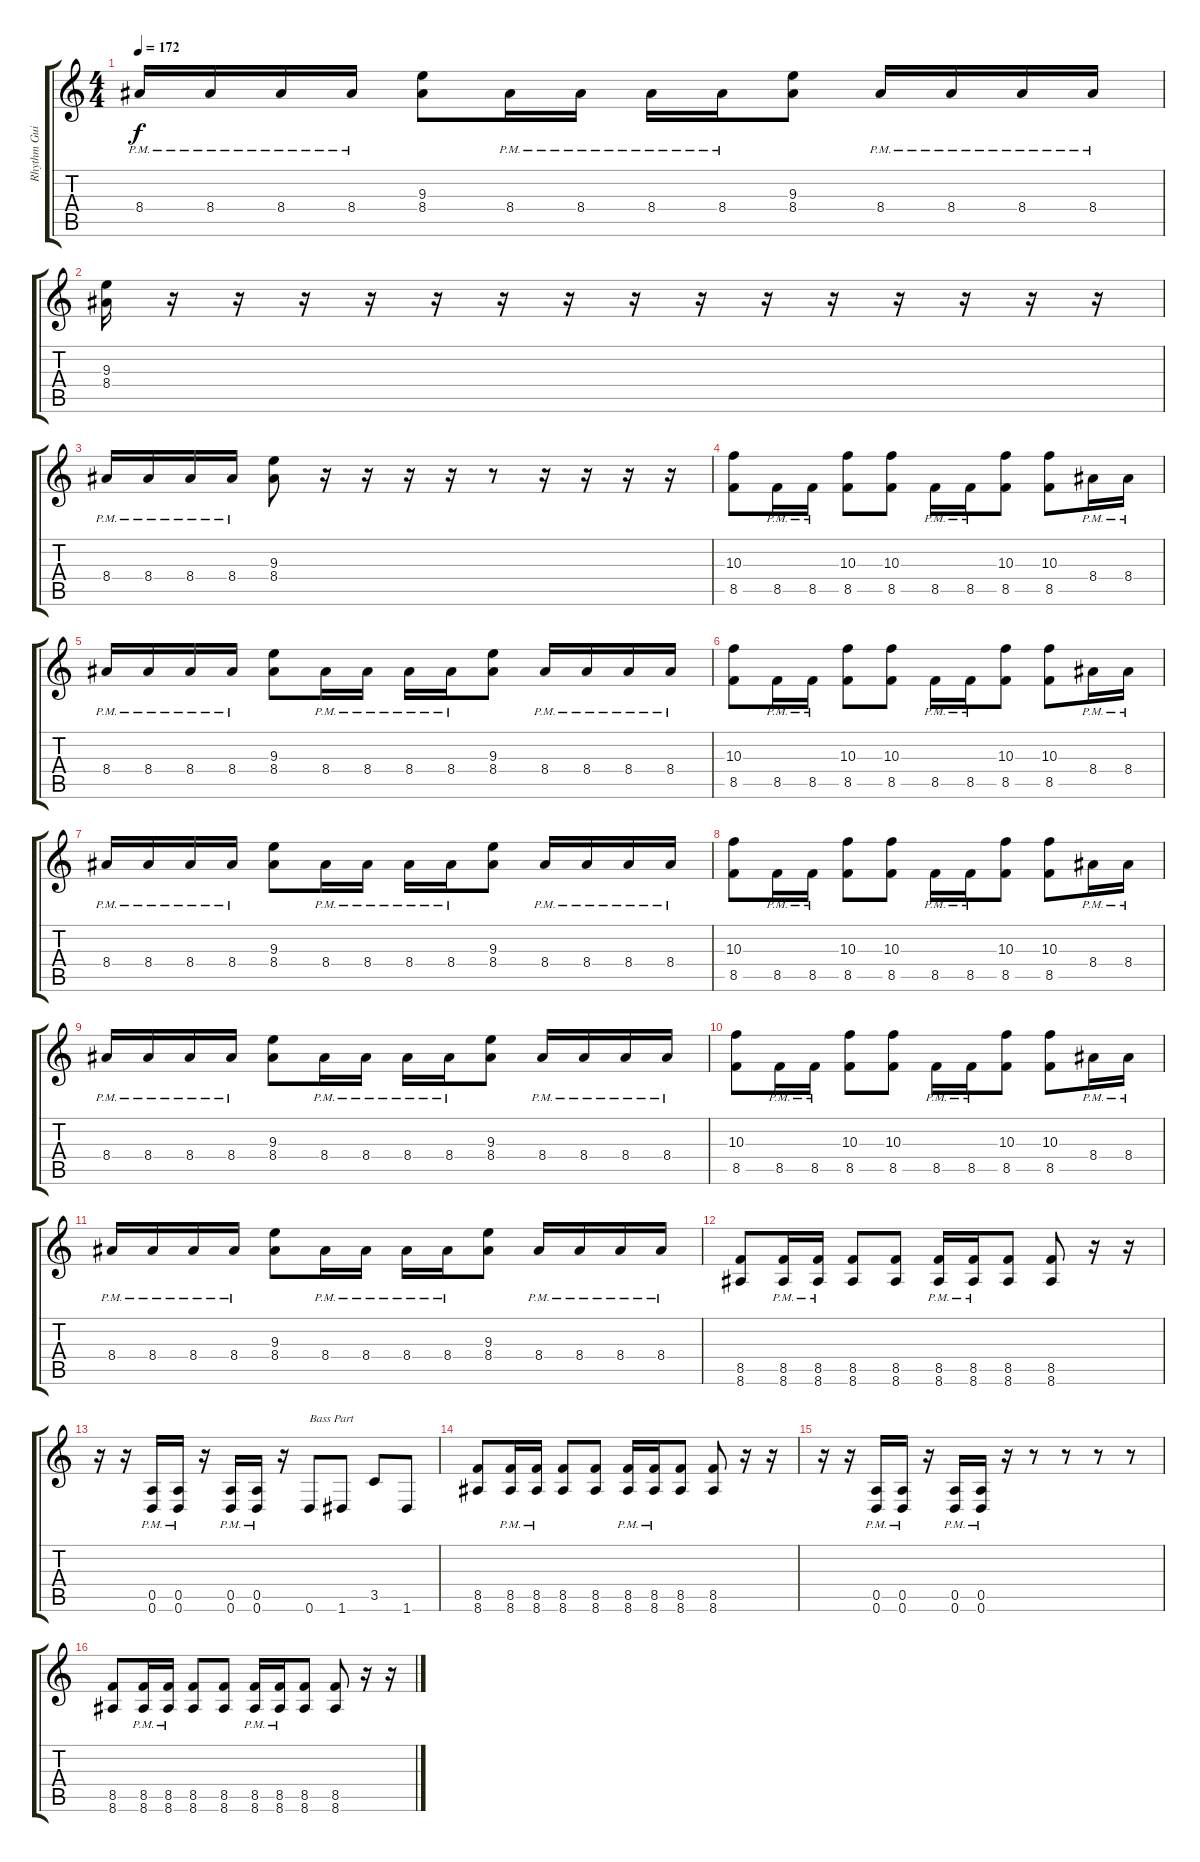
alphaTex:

\track ("Rhythm Guitar 2" "Rhythm Gui") {instrument distortionguitar}
\staff {score tabs}
\tuning (E4 B3 G3 D3 A2 D2) {hide}
\ts (4 4)
\tempo 172
\clef g2
\ks c
8.4{pm}.16{dy f} 8.4{pm}.16 8.4{pm}.16 8.4{pm}.16 (9.3 8.4).8 8.4{pm}.16 8.4{pm}.16 8.4{pm}.16 8.4{pm}.16 (9.3 8.4).8 8.4{pm}.16 8.4{pm}.16 8.4{pm}.16 8.4{pm}.16 |
(9.3 8.4).16 r.16 r.16 r.16 r.16 r.16 r.16 r.16 r.16 r.16 r.16 r.16 r.16 r.16 r.16 r.16 |
8.4{pm}.16 8.4{pm}.16 8.4{pm}.16 8.4{pm}.16 (9.3 8.4).8 r.16 r.16 r.16 r.16 r.8 r.16 r.16 r.16 r.16 |
(10.3 8.5).8 8.5{pm}.16 8.5{pm}.16 (10.3 8.5).8 (10.3 8.5).8 8.5{pm}.16 8.5{pm}.16 (10.3 8.5).8 (10.3 8.5).8 8.4{pm}.16 8.4{pm}.16 |
8.4{pm}.16 8.4{pm}.16 8.4{pm}.16 8.4{pm}.16 (9.3 8.4).8 8.4{pm}.16 8.4{pm}.16 8.4{pm}.16 8.4{pm}.16 (9.3 8.4).8 8.4{pm}.16 8.4{pm}.16 8.4{pm}.16 8.4{pm}.16 |
(10.3 8.5).8 8.5{pm}.16 8.5{pm}.16 (10.3 8.5).8 (10.3 8.5).8 8.5{pm}.16 8.5{pm}.16 (10.3 8.5).8 (10.3 8.5).8 8.4{pm}.16 8.4{pm}.16 |
8.4{pm}.16 8.4{pm}.16 8.4{pm}.16 8.4{pm}.16 (9.3 8.4).8 8.4{pm}.16 8.4{pm}.16 8.4{pm}.16 8.4{pm}.16 (9.3 8.4).8 8.4{pm}.16 8.4{pm}.16 8.4{pm}.16 8.4{pm}.16 |
(10.3 8.5).8 8.5{pm}.16 8.5{pm}.16 (10.3 8.5).8 (10.3 8.5).8 8.5{pm}.16 8.5{pm}.16 (10.3 8.5).8 (10.3 8.5).8 8.4{pm}.16 8.4{pm}.16 |
8.4{pm}.16 8.4{pm}.16 8.4{pm}.16 8.4{pm}.16 (9.3 8.4).8 8.4{pm}.16 8.4{pm}.16 8.4{pm}.16 8.4{pm}.16 (9.3 8.4).8 8.4{pm}.16 8.4{pm}.16 8.4{pm}.16 8.4{pm}.16 |
(10.3 8.5).8 8.5{pm}.16 8.5{pm}.16 (10.3 8.5).8 (10.3 8.5).8 8.5{pm}.16 8.5{pm}.16 (10.3 8.5).8 (10.3 8.5).8 8.4{pm}.16 8.4{pm}.16 |
8.4{pm}.16 8.4{pm}.16 8.4{pm}.16 8.4{pm}.16 (9.3 8.4).8 8.4{pm}.16 8.4{pm}.16 8.4{pm}.16 8.4{pm}.16 (9.3 8.4).8 8.4{pm}.16 8.4{pm}.16 8.4{pm}.16 8.4{pm}.16 |
(8.5 8.6).8 (8.5{pm} 8.6{pm}).16 (8.5{pm} 8.6{pm}).16 (8.5 8.6).8 (8.5 8.6).8 (8.5{pm} 8.6{pm}).16 (8.5{pm} 8.6{pm}).16 (8.5 8.6).8 (8.5 8.6).8 r.16 r.16 |
r.16 r.16 (0.5{pm} 0.6{pm}).16 (0.5{pm} 0.6{pm}).16 r.16 (0.5{pm} 0.6{pm}).16 (0.5{pm} 0.6{pm}).16 r.16 0.6.8{txt "Bass Part"} 1.6.8 3.5.8 1.6.8 |
(8.5 8.6).8 (8.5{pm} 8.6{pm}).16 (8.5{pm} 8.6{pm}).16 (8.5 8.6).8 (8.5 8.6).8 (8.5{pm} 8.6{pm}).16 (8.5{pm} 8.6{pm}).16 (8.5 8.6).8 (8.5 8.6).8 r.16 r.16 |
r.16 r.16 (0.5{pm} 0.6{pm}).16 (0.5{pm} 0.6{pm}).16 r.16 (0.5{pm} 0.6{pm}).16 (0.5{pm} 0.6{pm}).16 r.16 r.8 r.8 r.8 r.8 |
(8.5 8.6).8 (8.5{pm} 8.6{pm}).16 (8.5{pm} 8.6{pm}).16 (8.5 8.6).8 (8.5 8.6).8 (8.5{pm} 8.6{pm}).16 (8.5{pm} 8.6{pm}).16 (8.5 8.6).8 (8.5 8.6).8 r.16 r.16
